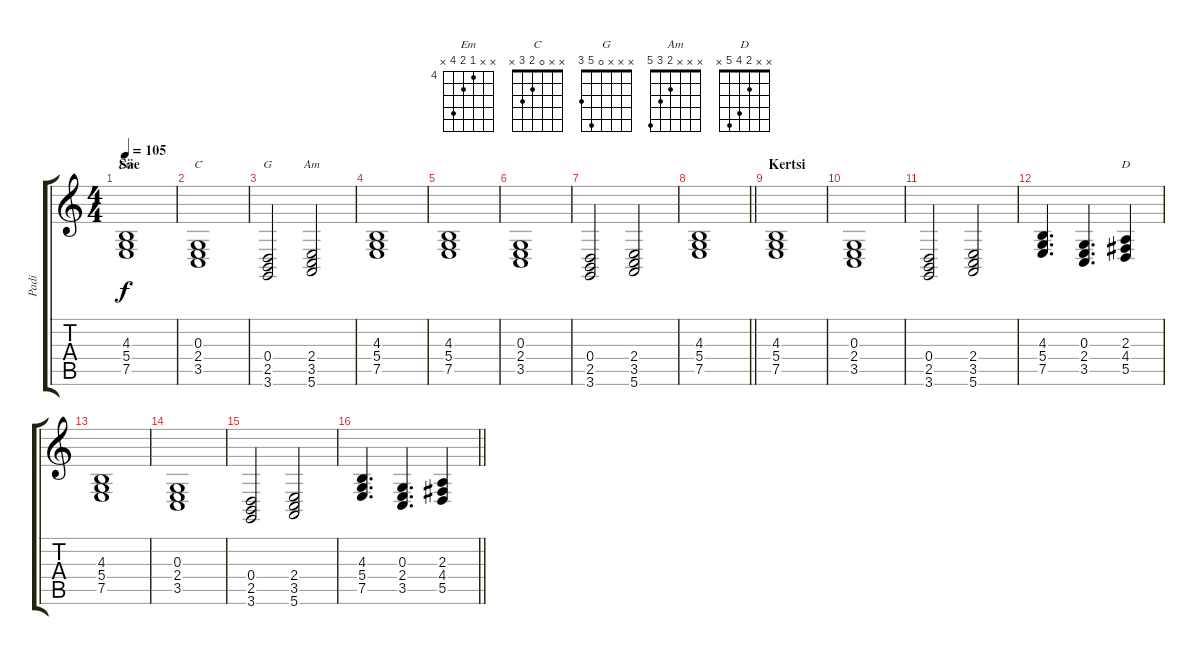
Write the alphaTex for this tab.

\track ("Padi" "Padi") {instrument pad2warm}
\staff {score tabs}
\tuning (E4 B3 G3 D3 A2 E2) {hide}
\chord ("Em" x x 4 5 7 x) {firstfret 4}
\chord ("C" x x 0 2 3 x)
\chord ("G" x x x 0 5 3)
\chord ("Am" x x x 2 3 5)
\chord ("D" x x 2 4 5 x)
\ts (4 4)
\section ("" "Säe")
\tempo 105
\clef g2
\ks c
(4.3 5.4 7.5).1{ch "Em" dy f} |
(0.3 2.4 3.5).1{ch "C"} |
(0.4 2.5 3.6).2{ch "G"} (2.4 3.5 5.6).2{ch "Am"} |
(4.3 5.4 7.5).1 |
(4.3 5.4 7.5).1 |
(0.3 2.4 3.5).1 |
(0.4 2.5 3.6).2 (2.4 3.5 5.6).2 |
\barLineRight lightlight
(4.3 5.4 7.5).1 |
\section ("" "Kertsi")
(4.3 5.4 7.5).1 |
(0.3 2.4 3.5).1 |
(0.4 2.5 3.6).2 (2.4 3.5 5.6).2 |
(4.3 5.4 7.5).4{d} (0.3 2.4 3.5).4{d} (2.3 4.4 5.5).4{ch "D"} |
(4.3 5.4 7.5).1 |
(0.3 2.4 3.5).1 |
(0.4 2.5 3.6).2 (2.4 3.5 5.6).2 |
\barLineRight lightlight
(4.3 5.4 7.5).4{d} (0.3 2.4 3.5).4{d} (2.3 4.4 5.5).4
